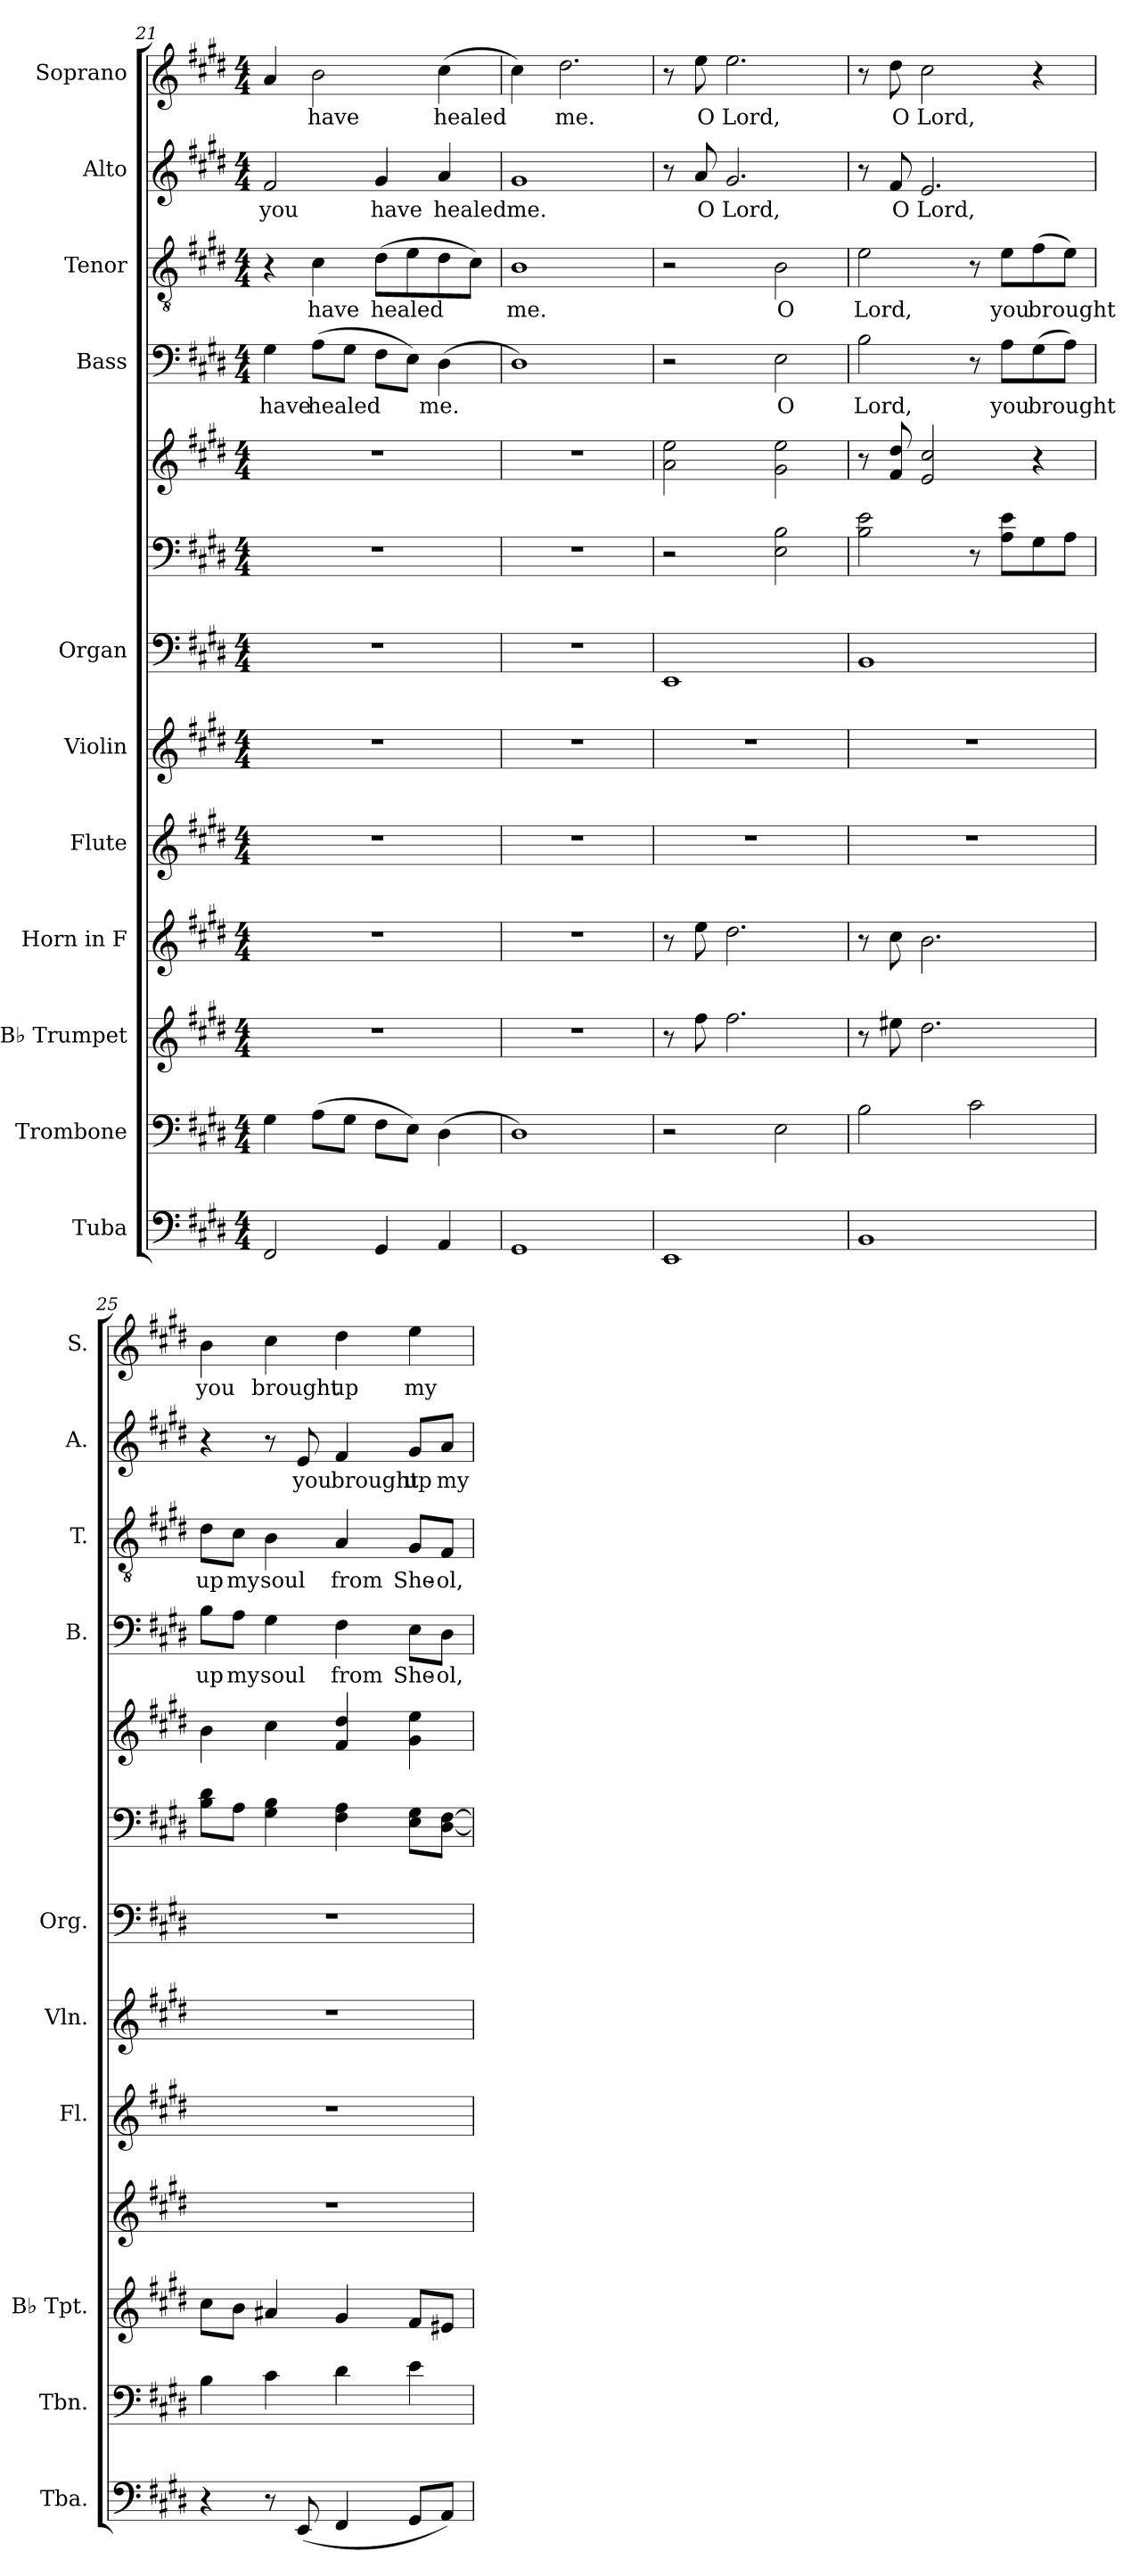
**kern	**kern	**kern	**kern	**kern	**kern	**kern	**kern	**kern	**kern	**text	**kern	**text	**kern	**text	**kern	**text
*part11	*part10	*part9	*part8	*part7	*part6	*part5	*part5	*part5	*part4	*part4	*part3	*part3	*part2	*part2	*part1	*part1
*staff13	*staff12	*staff11	*staff10	*staff9	*staff8	*staff7	*staff6	*staff5	*staff4	*staff4	*staff3	*staff3	*staff2	*staff2	*staff1	*staff1
*I"Tuba	*I"Trombone	*I"B♭ Trumpet	*I"Horn in F	*I"Flute	*I"Violin	*I"Organ	*	*	*I"Bass	*	*I"Tenor	*	*I"Alto	*	*I"Soprano	*
*I'Tba.	*I'Tbn.	*I'B♭ Tpt.	*	*I'Fl.	*I'Vln.	*I'Org.	*	*	*I'B.	*	*I'T.	*	*I'A.	*	*I'S.	*
!!LO:PB:g=z
*clefF4	*clefF4	*clefG2	*clefG2	*clefG2	*clefG2	*clefF4	*clefF4	*clefG2	*clefF4	*	*clefGv2	*	*clefG2	*	*clefG2	*
*	*	*ITrd1c2	*ITrd4c7	*	*	*	*	*	*	*	*	*	*	*	*	*
*k[f#c#g#d#]	*k[f#c#g#d#]	*k[f#c#]	*k[f#c#g#]	*k[f#c#g#d#]	*k[f#c#g#d#]	*k[f#c#g#d#]	*k[f#c#g#d#]	*k[f#c#g#d#]	*k[f#c#g#d#]	*	*k[f#c#g#d#]	*	*k[f#c#g#d#]	*	*k[f#c#g#d#]	*
*M4/4	*M4/4	*M4/4	*M4/4	*M4/4	*M4/4	*M4/4	*M4/4	*M4/4	*M4/4	*	*M4/4	*	*M4/4	*	*M4/4	*
=21	=21	=21	=21	=21	=21	=21	=21	=21	=21	=21	=21	=21	=21	=21	=21	=21
!	!	!	!	!	!	!	!	!	!	!LO:LY:b	!	!	!	!LO:LY:b	!	!
2FF#/	4G#\	1r	1r	1r	1r	1r	1r	1r	4G#\	have	4r	.	2f#/	you	4a/	.
!	!	!	!	!	!	!	!	!	!	!LO:LY:b	!	!LO:LY:b	!	!	!	!LO:LY:b
.	(>8A\L	.	.	.	.	.	.	.	(>8A\L	healed	4c#\	have	.	.	2b\	have
.	8G#\J	.	.	.	.	.	.	.	8G#\J	.	.	.	.	.	.	.
!	!	!	!	!	!	!	!	!	!	!	!	!LO:LY:b	!	!LO:LY:b	!	!
4GG#/	8F#\L	.	.	.	.	.	.	.	8F#\L	.	(>8d#\L	healed	4g#/	have	.	.
.	8E\J)	.	.	.	.	.	.	.	8E\J)	.	8e\	.	.	.	.	.
!	!	!	!	!	!	!	!	!	!	!LO:LY:b	!	!	!	!LO:LY:b	!	!LO:LY:b
4AA/	(>4D#\	.	.	.	.	.	.	.	(>4D#\	me.	8d#\	.	4a/	healed	(>4cc#\	healed
.	.	.	.	.	.	.	.	.	.	.	8c#\J)	.	.	.	.	.
=22	=22	=22	=22	=22	=22	=22	=22	=22	=22	=22	=22	=22	=22	=22	=22	=22
!	!	!	!	!	!	!	!	!	!	!	!	!LO:LY:b	!	!LO:LY:b	!	!
1GG#	1D#)	1r	1r	1r	1r	1r	1r	1r	1D#)	.	1B	me.	1g#	me.	4cc#\)	.
!	!	!	!	!	!	!	!	!	!	!	!	!	!	!	!	!LO:LY:b
.	.	.	.	.	.	.	.	.	.	.	.	.	.	.	2.dd#\	me.
=23	=23	=23	=23	=23	=23	=23	=23	=23	=23	=23	=23	=23	=23	=23	=23	=23
1EE	2r	8r	8r	1r	1r	1EE	2r	2a\ 2ee\	2r	.	2r	.	8r	.	8r	.
!	!	!	!	!	!	!	!	!	!	!	!	!	!	!LO:LY:b	!	!LO:LY:b
.	.	8ee\	8a\	.	.	.	.	.	.	.	.	.	8a/	O	8ee\	O
!	!	!	!	!	!	!	!	!	!	!	!	!	!	!LO:LY:b	!	!LO:LY:b
.	.	2.ee\	2.g#\	.	.	.	.	.	.	.	.	.	2.g#/	Lord,	2.ee\	Lord,
!	!	!	!	!	!	!	!	!	!	!LO:LY:b	!	!LO:LY:b	!	!	!	!
.	2E\	.	.	.	.	.	2E\ 2B\	2g#\ 2ee\	2E\	O	2B\	O	.	.	.	.
=24	=24	=24	=24	=24	=24	=24	=24	=24	=24	=24	=24	=24	=24	=24	=24	=24
!	!	!	!	!	!	!	!	!	!	!LO:LY:b	!	!LO:LY:b	!	!	!	!
1BB	2B\	8r	8r	1r	1r	1BB	2B\ 2e\	8r	2B\	Lord,	2e\	Lord,	8r	.	8r	.
!	!	!	!	!	!	!	!	!	!	!	!	!	!	!LO:LY:b	!	!LO:LY:b
.	.	8dd#X\	8f#\	.	.	.	.	8f#/ 8dd#/	.	.	.	.	8f#/	O	8dd#\	O
!	!	!	!	!	!	!	!	!	!	!	!	!	!	!LO:LY:b	!	!LO:LY:b
.	.	2.cc#\	2.e\	.	.	.	.	2e/ 2cc#/	.	.	.	.	2.e/	Lord,	2cc#\	Lord,
.	2c#\	.	.	.	.	.	8r	.	8r	.	8r	.	.	.	.	.
!	!	!	!	!	!	!	!	!	!	!LO:LY:b	!	!LO:LY:b	!	!	!	!
.	.	.	.	.	.	.	8A\ 8e\L	.	8A\L	you	8e\L	you	.	.	.	.
!	!	!	!	!	!	!	!	!	!	!LO:LY:b	!	!LO:LY:b	!	!	!	!
.	.	.	.	.	.	.	8G#\	4r	(>8G#\	brought	(>8f#\	brought	.	.	4r	.
.	.	.	.	.	.	.	8A\J	.	8A\J)	.	8e\J)	.	.	.	.	.
!!LO:PB:g=z
=25	=25	=25	=25	=25	=25	=25	=25	=25	=25	=25	=25	=25	=25	=25	=25	=25
!	!	!	!	!	!	!	!	!	!	!LO:LY:b	!	!LO:LY:b	!	!	!	!LO:LY:b
4r	4B\	8b\L	1r	1r	1r	1r	8B\ 8d#\L	4b\	8B\L	up	8d#\L	up	4r	.	4b\	you
!	!	!	!	!	!	!	!	!	!	!LO:LY:b	!	!LO:LY:b	!	!	!	!
.	.	8a\J	.	.	.	.	8A\J	.	8A\J	my	8c#\J	my	.	.	.	.
!	!	!	!	!	!	!	!	!	!	!LO:LY:b	!	!LO:LY:b	!	!	!	!LO:LY:b
8r	4c#\	4g#X/	.	.	.	.	4G#\ 4B\	4cc#\	4G#\	soul	4B\	soul	8r	.	4cc#\	brought
!	!	!	!	!	!	!	!	!	!	!	!	!	!	!LO:LY:b	!	!
(<8EE/	.	.	.	.	.	.	.	.	.	.	.	.	8e/	you	.	.
!	!	!	!	!	!	!	!	!	!	!LO:LY:b	!	!LO:LY:b	!	!LO:LY:b	!	!LO:LY:b
4FF#/	4d#\	4f#/	.	.	.	.	4F#\ 4A\	4f#/ 4dd#/	4F#\	from	4A/	from	4f#/	brought	4dd#\	up
!	!	!	!	!	!	!	!	!	!	!LO:LY:b	!	!LO:LY:b	!	!LO:LY:b	!	!LO:LY:b
8GG#/L	4e\	8e/L	.	.	.	.	8E\ 8G#\L	4g#\ 4ee\	8E\L	She-	8G#/L	She-	8g#/L	up	4ee\	my
!	!	!	!	!	!	!	!	!	!	!LO:LY:b	!	!LO:LY:b	!	!LO:LY:b	!	!
8AA/J)	.	8d#X/J	.	.	.	.	[8D#\ [8F#\J	.	8D#\J	-ol,	8F#/J	-ol,	8a/J	my	.	.
=	=	=	=	=	=	=	=	=	=	=	=	=	=	=	=	=
*-	*-	*-	*-	*-	*-	*-	*-	*-	*-	*-	*-	*-	*-	*-	*-	*-
